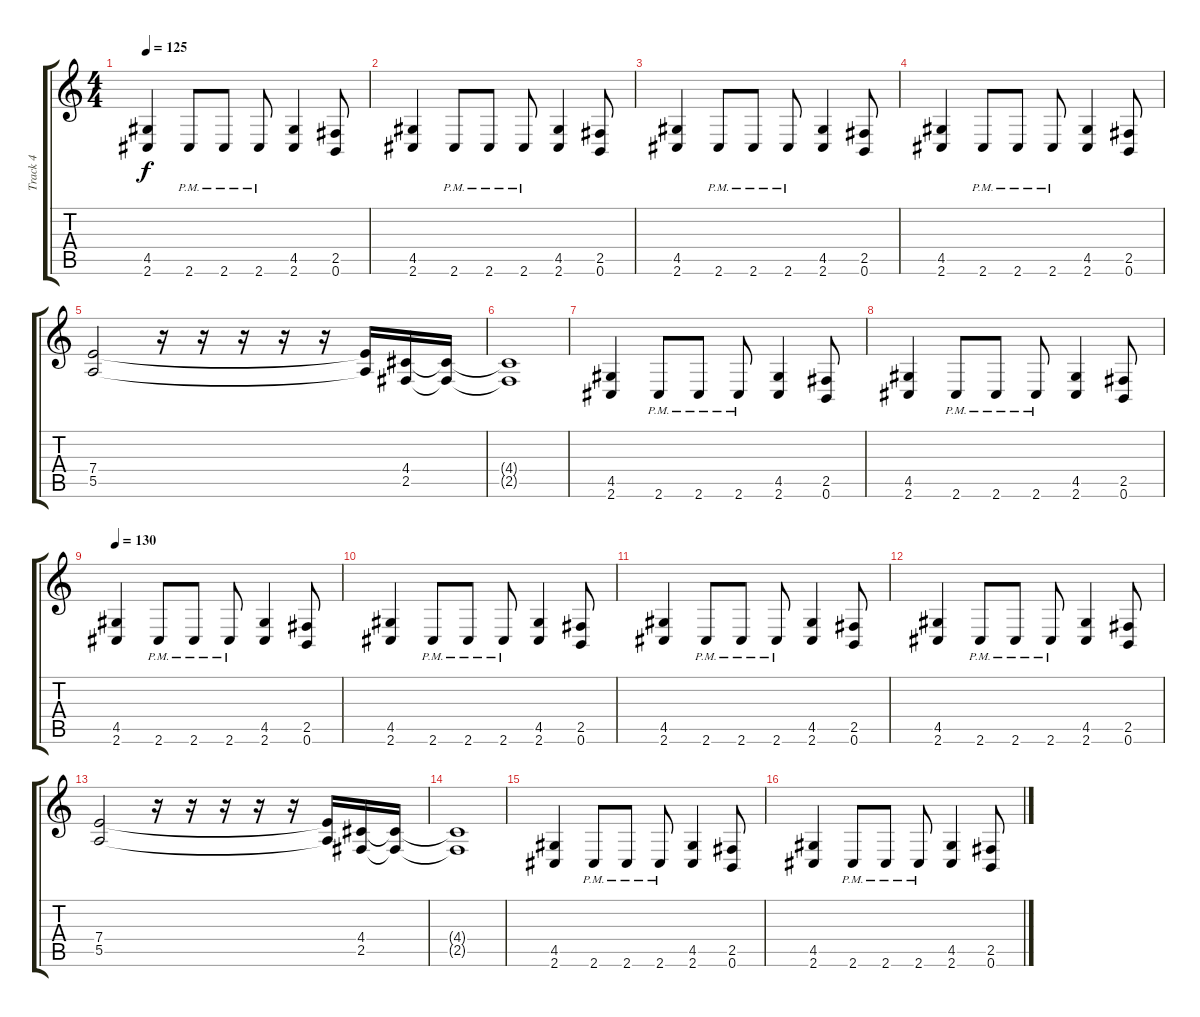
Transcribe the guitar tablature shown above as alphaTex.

\track ("Track 4" "Track 4") {instrument distortionguitar}
\staff {score tabs}
\tuning (B3 Gb3 D3 A2 E2 B1) {hide}
\ts (4 4)
\tempo 125
\clef g2
\ks c
(4.5 2.6).4{dy f} 2.6{pm}.8 2.6{pm}.8 2.6{pm}.8 (4.5 2.6).4 (2.5 0.6).8 |
(4.5 2.6).4 2.6{pm}.8 2.6{pm}.8 2.6{pm}.8 (4.5 2.6).4 (2.5 0.6).8 |
(4.5 2.6).4 2.6{pm}.8 2.6{pm}.8 2.6{pm}.8 (4.5 2.6).4 (2.5 0.6).8 |
(4.5 2.6).4 2.6{pm}.8 2.6{pm}.8 2.6{pm}.8 (4.5 2.6).4 (2.5 0.6).8 |
(7.4 5.5).2 r.16 r.16 r.16 r.16 r.16 (7.4{t} 5.5{t}).16 (4.4 2.5).16 (4.4{t} 2.5{t}).16 |
(4.4{t} 2.5{t}).1 |
(4.5 2.6).4 2.6{pm}.8 2.6{pm}.8 2.6{pm}.8 (4.5 2.6).4 (2.5 0.6).8 |
(4.5 2.6).4 2.6{pm}.8 2.6{pm}.8 2.6{pm}.8 (4.5 2.6).4 (2.5 0.6).8 |
\tempo 130
(4.5 2.6).4 2.6{pm}.8 2.6{pm}.8 2.6{pm}.8 (4.5 2.6).4 (2.5 0.6).8 |
(4.5 2.6).4 2.6{pm}.8 2.6{pm}.8 2.6{pm}.8 (4.5 2.6).4 (2.5 0.6).8 |
(4.5 2.6).4 2.6{pm}.8 2.6{pm}.8 2.6{pm}.8 (4.5 2.6).4 (2.5 0.6).8 |
(4.5 2.6).4 2.6{pm}.8 2.6{pm}.8 2.6{pm}.8 (4.5 2.6).4 (2.5 0.6).8 |
(7.4 5.5).2 r.16 r.16 r.16 r.16 r.16 (7.4{t} 5.5{t}).16 (4.4 2.5).16 (4.4{t} 2.5{t}).16 |
(4.4{t} 2.5{t}).1 |
(4.5 2.6).4 2.6{pm}.8 2.6{pm}.8 2.6{pm}.8 (4.5 2.6).4 (2.5 0.6).8 |
(4.5 2.6).4 2.6{pm}.8 2.6{pm}.8 2.6{pm}.8 (4.5 2.6).4 (2.5 0.6).8
